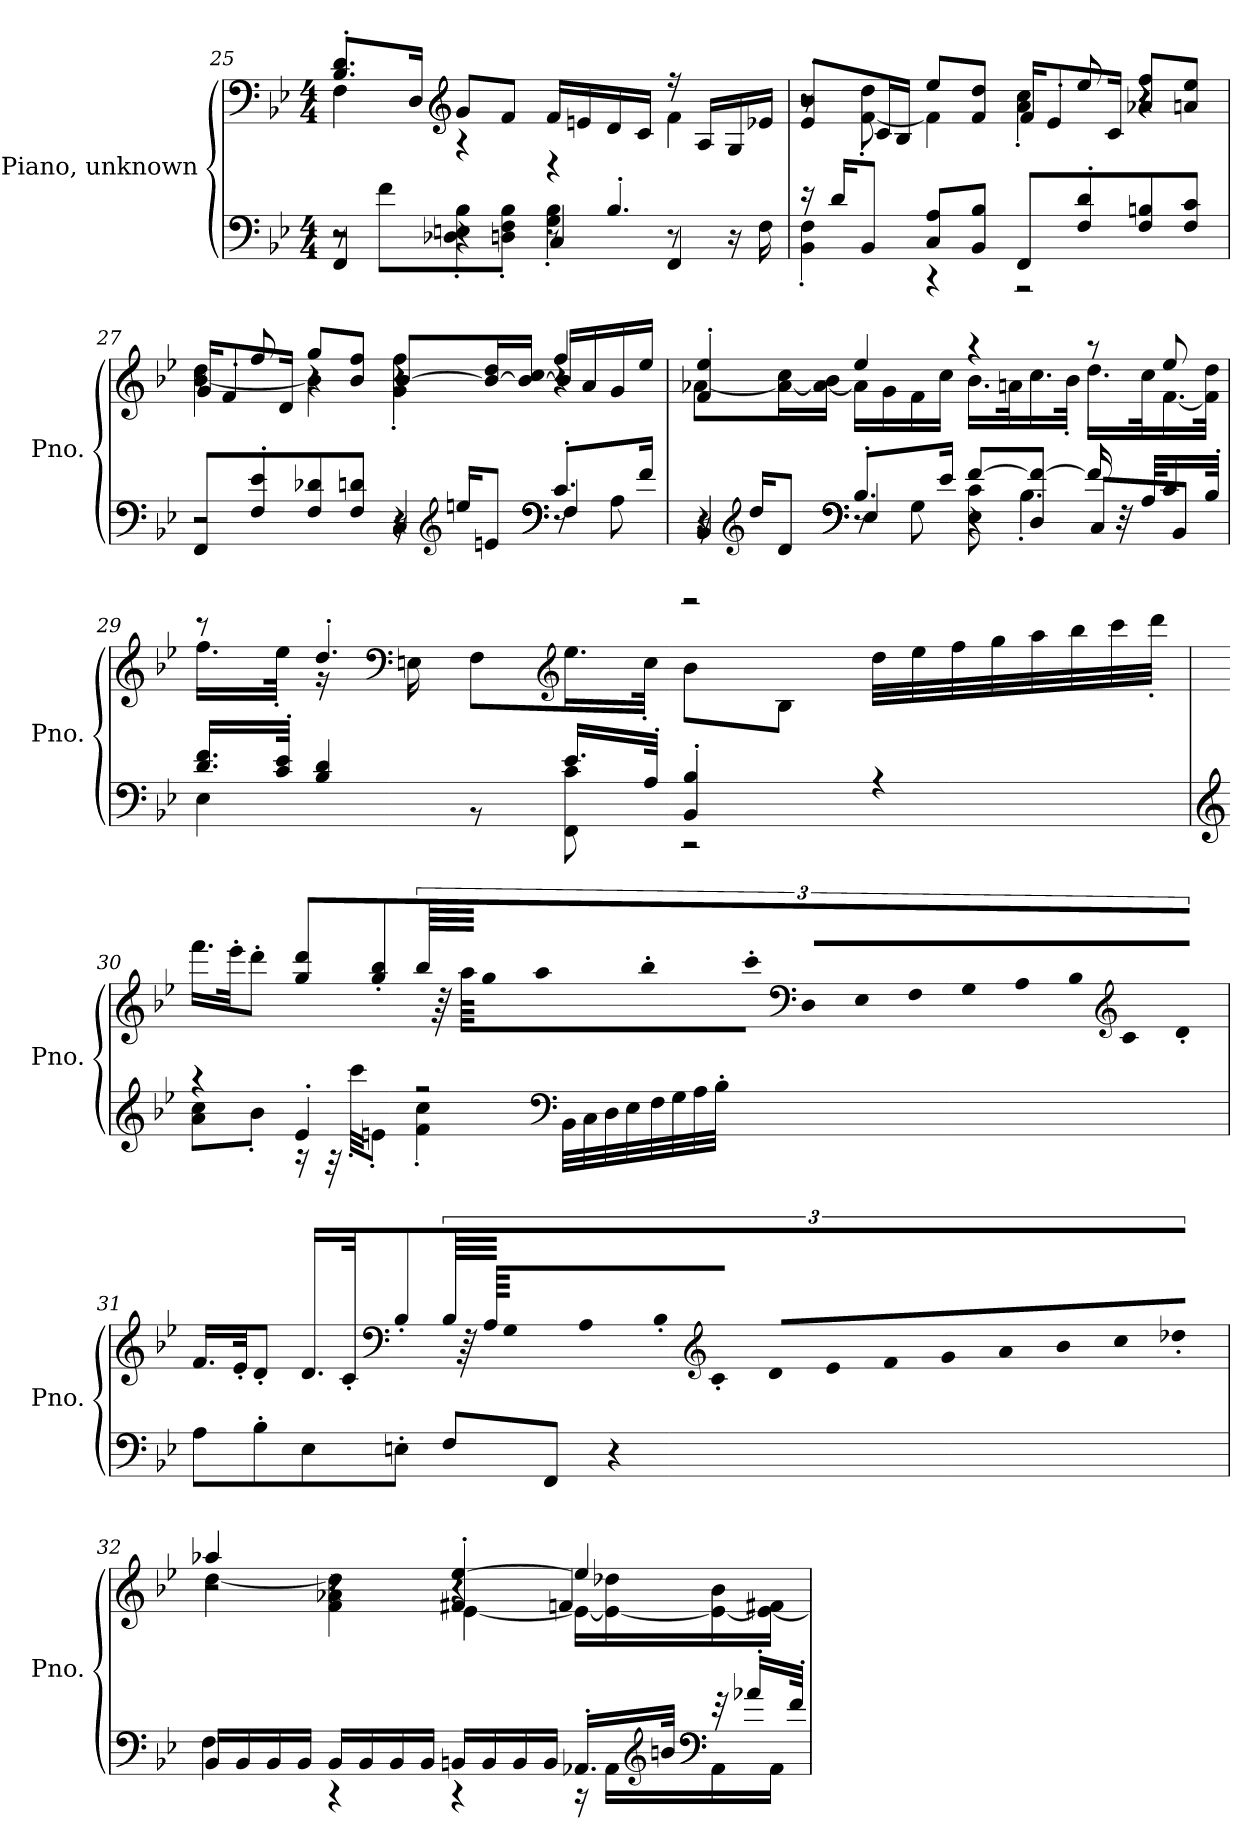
**kern	**kern
*part1	*part1
*staff2	*staff1
*I"Piano, unknown	*
*I'Pno.	*
!!LO:PB:g=z
*clefF4	*clefF4
*k[b-e-]	*k[b-e-]
*M4/4	*M4/4
=25	=25
*^	*^
*	*^	*	*
2r	8r	4FF/	8.B-/' 8.d/'L	4F\
.	8f\L	.	.	.
.	.	.	16D/Jk	.
*	*	*	*clefG2	*
.	8D-X\' 8En\' 8B-\'	4r	8g/L	4r
.	8Dn\' 8F\' 8B-\'J	.	8f/J	.
8r	4G\' 4B-\'	4C/	16f/LL	4r
.	.	.	16en/	.
4.B-'/	.	.	16d/	.
.	.	.	16c/JJ	.
.	8r	4FF/	16r	4f\
.	.	.	16A/LL	.
.	16r	.	16G/	.
.	16F\	.	16e-X/JJ	.
*	*v	*v	*	*
=26	=26	=26	=26
*	*	*	*^
16r	4BB-\' 4F\'	2r	8r	8e-/' 8b-/'L
16d/KL	.	.	.	.
8BB-/J	.	.	[8f\' 8dd\'	16c/L
.	.	.	.	16B-/JJ
8C/ 8A/L	4r	.	4f\]	8ee-/L
8BB-/ 8B-/J	.	.	.	8f/ 8dd/J
8FF/L	2r	8r	4a\' 4cc\'	16f/KL
.	.	.	.	8e-'/
8F/' 8d/'	.	8ee-/	.	.
.	.	.	.	16c/Jk
8F/ 8Bn/	.	4r	4r	8a-X/ 8ff/L
8F/ 8c/J	.	.	.	8an/ 8ee-/J
!!LO:LB:g=z	!!	!!
=27	=27	=27	=27	=27
*	*^	*	*	*
8FF/L	2r	2r	8r	[4b-\ 4dd\	16g/KL
.	.	.	.	.	8f'/
8F/' 8e-/'	.	.	8ff/	.	.
.	.	.	.	.	16d/Jk
8F/ 8d-X/	.	.	4r	4b-\]	8gg/L
8F/ 8dn/J	.	.	.	.	8b-/ 8ff/J
16r	4r	4C/	4r	4g\' 4ff\'	[8b-/L
*clefG2	*	*	*	*	*
16een/KL	.	.	.	.	.
8en/J	.	.	.	.	16b-/_ 16dd/L
.	.	.	.	.	16b-/_ 16cc/JJ
*clefF4	*	*	*	*	*
8.c'/L	8r	4F/	4ff/	4r	16b-/LL]
.	.	.	.	.	16a/
.	8A\	.	.	.	16g/
16f/Jk	.	.	.	.	16ee-/JJ
*	*	*	*	*v	*v
=28	=28	=28	=28	=28
16r	4r	4BB-/	4f/' 4ee-/'	[8a-X\L
*clefG2	*	*	*	*
16dd/KL	.	.	.	.
8d/J	.	.	.	16a-\_ 16cc\L
.	.	.	.	16a-\_ 16b-\JJ
*clefF4	*	*	*	*
8.B-'/L	8r	4E-/	4ee-/	16a-\LL]
.	.	.	.	16g\
.	8G\	.	.	16f\
16e-/Jk	.	.	.	16cc\JJ
[8f/L	8E-\ 8c\	4r	4r	16.b-\LL
.	.	.	.	32an\K
8D/ 8f/_J	4.B-'\	.	.	16.cc\
.	.	.	.	32b-'\JJk
16f/]	.	8C/L	8r	16.dd\LL
32r	.	.	.	.
32A/KLL	.	.	.	32cc\K
16.c/	.	8BB-/J	8ee-/	[16.f\
32B-'/JJk	.	.	.	32f\] 32dd\JJk
*	*v	*v	*	*
!!LO:LB:g=z	!!
=29	=29	=29	=29
16.d/ 16.f/LL	4E-\	8r	16.ff\LL
32c/' 32e-/'JJk	.	.	32ee-'\JJk
4B-/ 4d/	.	4.dd'/	16r
*	*	*clefF4	*
.	.	.	16En\
.	8r	.	8F\L
*	*	*clefG2	*
16.e-/LL	8FF\ 8c\	.	16.ee-\L
32A'/JJk	.	.	32cc'\JJk
4BB-/' 4B-/'	2r	2r	8b-\L
.	.	.	8B-\J
4r	.	.	32dd\LLL
.	.	.	32ee-\
.	.	.	32ff\
.	.	.	32gg\
.	.	.	32aa\
.	.	.	32bb-\
.	.	.	32ccc\
.	.	.	32ddd'\JJJ
*	*	*v	*v
!!LO:LB:g=z
=30	=30	=30
*clefG2	*	*
4r	8a\ 8cc\L	16.fff\LL
.	.	32eee-'\JK
.	8b-'\J	8ddd'\J
4e-'/	16r	8gg\ 8ddd\L
.	32r	.
.	32ccc'\KKL	.
.	8en'\J	8gg\' 8bb-\'
2r	4f\' 4cc\'	96bb-\Jkkk
.	.	96r
.	.	96aa\KLLL
.	.	32gg\
.	.	32aa\
.	.	32bb-'\JJ
.	.	8ccc'\J
*clefF4	*	*clefF4
.	32BB-\LLL	32D/LLL
.	32C\	32E-/
.	32D\	32F/
.	32E-\	32G/
.	32F\	32A/
.	32G\	32B-/
*	*	*clefG2
.	32A\	32c/
.	32B-'\JJJ	32d'/JJJ
*v	*v	*
!!LO:LB:g=z
=31	=31
8A\L	16.f/LL
.	32e-'/JK
8B-'\	8d'/J
8E-\	16.d/LL
.	32c'/JK
*	*clefF4
8En'\J	8B-'/
8F/L	96B-/Jkkk
.	96r
.	96A/KLLL
.	32G/
.	32A/
.	32B-'/JJ
*	*clefG2
8FF/J	8c'/J
4r	32d/LLL
.	32e-/
.	32f/
.	32g/
.	32a/
.	32b-/
.	32cc/
.	32dd-X'/JJJ
!!LO:LB:g=z
=32	=32
*^	*^
*	*	*	*^
16BB-/LL	4F\	4aa-X/	[4dd\	2r
16BB-/	.	.	.	.
16BB-/	.	.	.	.
16BB-/JJ	.	.	.	.
16BB-/LL	4r	4r	4f\ 4a-X\ 4dd\]	.
16BB-/	.	.	.	.
16BB-/	.	.	.	.
16BB-/JJ	.	.	.	.
16BBn/LL	4r	4f#X/' [4ee-/'	[4e-\	4r
16BB/	.	.	.	.
16BB/	.	.	.	.
16BB/JJ	.	.	.	.
16.AA-X'/LL	16r	4ee-/]	16e-\LL_	4fn/
.	16AA-\LL	.	16e-\_ 16dd-X\	.
*clefG2	*	*	*	*
32bn/JJk	.	.	.	.
*clefF4	*	*	*	*
32r	16AA-\	.	16e-\_ 16b-\	.
16a-X'/LL	.	.	.	.
.	16AA-\JJ	.	16e-\_ 16f#X\JJ	.
32f'/JJk	.	.	.	.
*v	*v	*	*	*
*	*v	*v	*v
=	=
*-	*-
